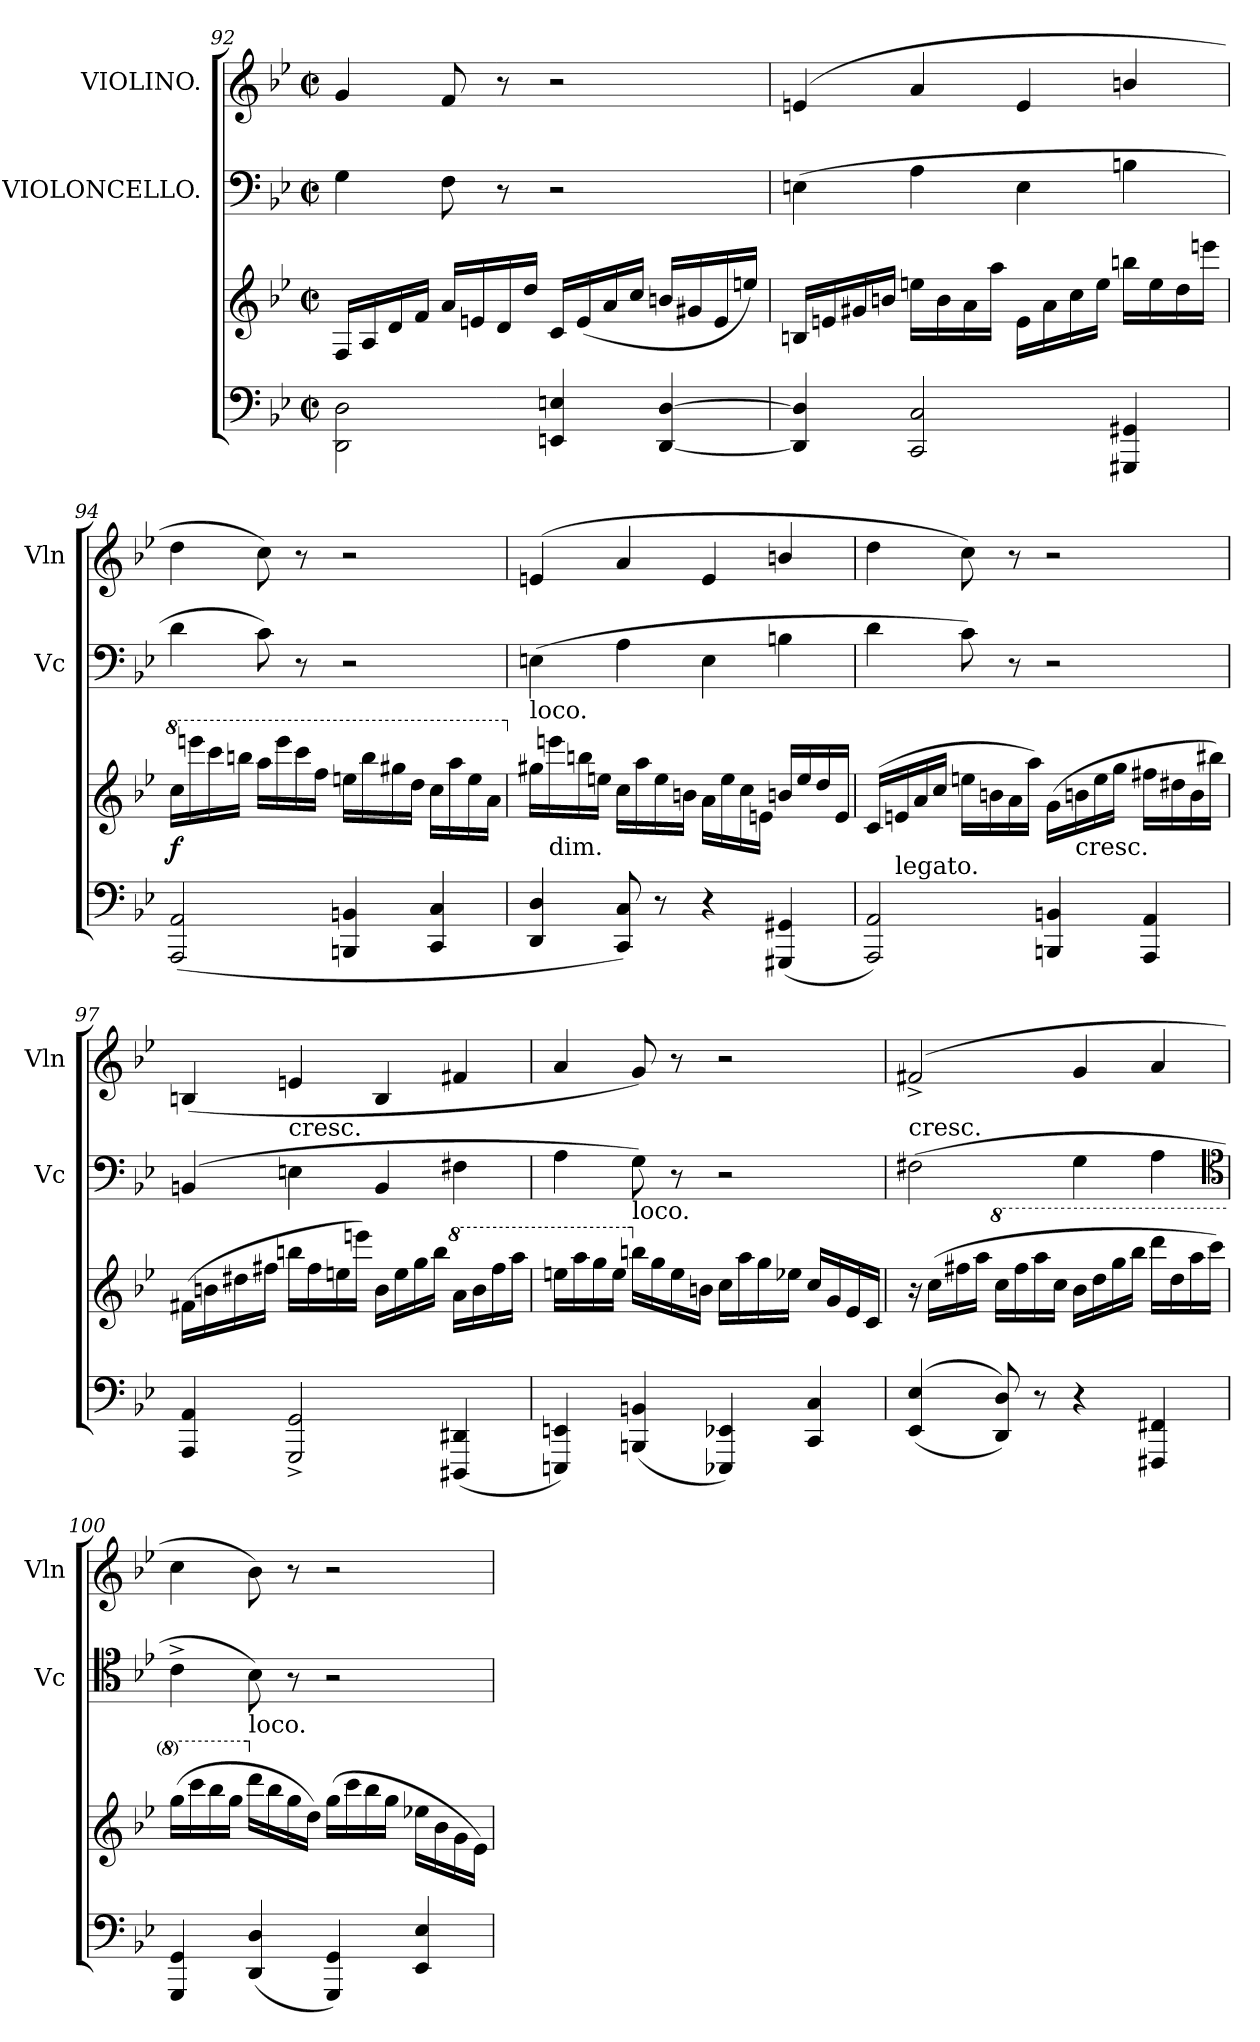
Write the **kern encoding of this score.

**kern	**kern	**dynam	**kern	**kern
*part3	*part3	*part3	*part2	*part1
*staff4	*staff3	*staff3/4	*staff2	*staff1
*	*	*	*I"VIOLONCELLO.	*I"VIOLINO.
*	*	*	*I'Vc	*I'Vln
*clefF4	*clefG2	*	*clefF4	*clefG2
*k[b-e-]	*k[b-e-]	*	*k[b-e-]	*k[b-e-]
*g:	*g:	*	*g:	*g:
*M2/2	*M2/2	*	*M2/2	*M2/2
*met(c|)	*met(c|)	*	*met(c|)	*met(c|)
=92	=92	=92	=92	=92
2D\ 2DD\	16F/LL	.	4G	4g
.	16A/	.	.	.
.	16d	.	.	.
.	16fJJ	.	.	.
.	16aLL	.	8F	8f
.	16en	.	.	.
.	16d	.	8r	8r
.	16ddJJ	.	.	.
4En/ 4EEn/	16cLL	.	2r	2r
.	(<16e	.	.	.
.	16a	.	.	.
.	16ccJJ	.	.	.
[4D [4DD	16bnLL	.	.	.
.	16g#X	.	.	.
.	16e	.	.	.
.	16eenJJ)	.	.	.
=93	=93	=93	=93	=93
4D] 4DD]	16BnLL	.	(>4En	(>4en
.	16en	.	.	.
.	16g#X	.	.	.
.	16bnJJ	.	.	.
2C 2CC	16eenLL	.	4A	4a
.	16b	.	.	.
.	16a	.	.	.
.	16aaJJ	.	.	.
.	16e\LL	.	4E	4e
.	16a	.	.	.
.	16cc	.	.	.
.	16eeJJ	.	.	.
4GG#X 4GGG#X	16bbnLL	.	4Bn	4bn/
.	16ee	.	.	.
.	16dd	.	.	.
.	16eeeJJ	.	.	.
=94	=94	=94	=94	=94
*	*8va	*	*	*
(<2AA 2AAA	16cccLL	f	4d	4dd
.	16eeeen	.	.	.
.	16cccc	.	.	.
.	16bbbnJJ	.	.	.
.	16aaaLL	.	8c)	8cc)
.	16eeee	.	.	.
.	16cccc	.	8r	8r
.	16fffJJ	.	.	.
4BBn 4BBBn	16eeeLL	.	2r	2r
.	16bbb	.	.	.
.	16ggg#X	.	.	.
.	16dddJJ	.	.	.
4C 4CC	16cccLL	.	.	.
.	16aaa	.	.	.
.	16eee	.	.	.
.	16aaJJ	.	.	.
=95	=95	=95	=95	=95
*	*X8va	*	*	*
!	!LO:TX:a:t=loco.	!	!	!
4D 4DD	16gg#XLL	.	(>4En	(>4en
!	!LO:TX:c:t=dim.	!	!	!
.	16eeen	.	.	.
.	16bbn	.	.	.
.	16eenJJ	.	.	.
8C 8CC)	16ccLL	.	4A	4a
.	16aa	.	.	.
8r	16ee	.	.	.
.	16bnJJ	.	.	.
4r	16a\LL	.	4E	4e
.	16ee	.	.	.
.	16cc	.	.	.
.	16enJJ	.	.	.
(<4GG#X 4GGG#X	16bnLL	.	4Bn	4bn/
.	16ee	.	.	.
.	16dd	.	.	.
.	16eJJ	.	.	.
=96	=96	=96	=96	=96
!LO:TX:a:color=red:t=P	!	!	!	!
!LO:TX:a:color=red:t=P	!	!	!	!
*^	*	*	*	*
2AA 2AAA)	16ryy	(>16cLL	.	4d	4dd
!	!LO:TX:a:t=legato.	!	!	!	!
.	2...ryy	16en	.	.	.
.	.	16a	.	.	.
.	.	16ccJJ	.	.	.
.	.	16eeLL	.	8c)	8cc)
.	.	16bn	.	.	.
.	.	16a	.	8r	8r
.	.	16aaJJ)	.	.	.
4BBn 4BBBn	.	(>16gLL	.	2r	2r
!	!	!LO:TX:c:t=cresc.	!	!	!
.	.	16bn	.	.	.
.	.	16ee	.	.	.
.	.	16ggJJ	.	.	.
4AA 4AAA	.	16ff#XLL	.	.	.
.	.	16dd#X	.	.	.
.	.	16b	.	.	.
.	.	16bb#XJJ)	.	.	.
*v	*v	*	*	*	*
=97	=97	=97	=97	=97
4AA 4AAA	(>16f#XLL	.	(>4BBn	(>4Bn
.	16bn	.	.	.
.	16dd#X	.	.	.
.	16ff#XJJ	.	.	.
!	!	!	!LO:TX:t=cresc.	!
2GG^> 2GGG^>	16bbnLL	.	4En	4en
.	16ff#	.	.	.
.	16een	.	.	.
.	16eeeJJ)	.	.	.
.	16bLL	.	4BB	4B
.	16ee	.	.	.
.	16gg	.	.	.
.	16bbJJ	.	.	.
*	*8va	*	*	*
(<4DD#X 4DDD#X	16aaLL	.	4F#X	4f#X
.	16bb	.	.	.
.	16fff#	.	.	.
.	16aaaJJ	.	.	.
=98	=98	=98	=98	=98
4EEn 4EEEn)	16eeenLL	.	4A	4a
.	16aaa	.	.	.
.	16ggg	.	.	.
.	16eeeJJ	.	.	.
*	*X8va	*	*	*
!	!LO:TX:a:t=loco.	!	!	!
(>4BBn 4BBB	16bbnLL	.	8G)	8g)
.	16gg	.	.	.
.	16ee	.	8r	8r
.	16bJJ	.	.	.
4EE-X 4EEE-X)	16ccLL	.	2r	2r
.	16aa	.	.	.
.	16gg	.	.	.
.	16ee-XJJ	.	.	.
4C 4CC	16cc/LL	.	.	.
.	16g	.	.	.
.	16e-	.	.	.
.	16cJJ	.	.	.
=99	=99	=99	=99	=99
!	!	!	!LO:TX:t=cresc.	!
(<(>4E- 4EE-	16r	.	(2F#X	(>2f#X^<
.	(>16ccLL	.	.	.
.	16ff#X	.	.	.
.	16aaJJ	.	.	.
*	*8va	*	*	*
8D 8DD))	16cccLL	.	.	.
.	16fff#	.	.	.
8r	16aaa	.	.	.
.	16cccJJ	.	.	.
4r	16bb-LL	.	4G	4g
.	16ddd	.	.	.
.	16ggg	.	.	.
.	16bbb-JJ	.	.	.
4FF#X 4FFF#X	16ddddLL	.	4A	4a
.	16ddd	.	.	.
.	16aaa	.	.	.
.	16ccccJJ)	.	.	.
*	*	*	*clefC4	*
=100	=100	=100	=100	=100
4GG 4GGG	(>16gggLL	.	4c^<	4cc
.	16cccc	.	.	.
.	16bbb-	.	.	.
.	16gggJJ	.	.	.
*	*X8va	*	*	*
!	!LO:TX:a:t=loco.	!	!	!
(>4D 4DD	16dddLL	.	8B-)	8b-)
.	16bb-	.	.	.
.	16gg	.	8r	8r
.	16ddJJ)	.	.	.
4GG 4GGG)	(>16ggLL	.	2r	2r
.	16ccc	.	.	.
.	16bb-	.	.	.
.	16ggJJ	.	.	.
4E- 4EE-	16ee-X\LL	.	.	.
.	16b-	.	.	.
.	16g	.	.	.
.	16e-JJ)	.	.	.
=	=	=	=	=
*-	*-	*-	*-	*-
